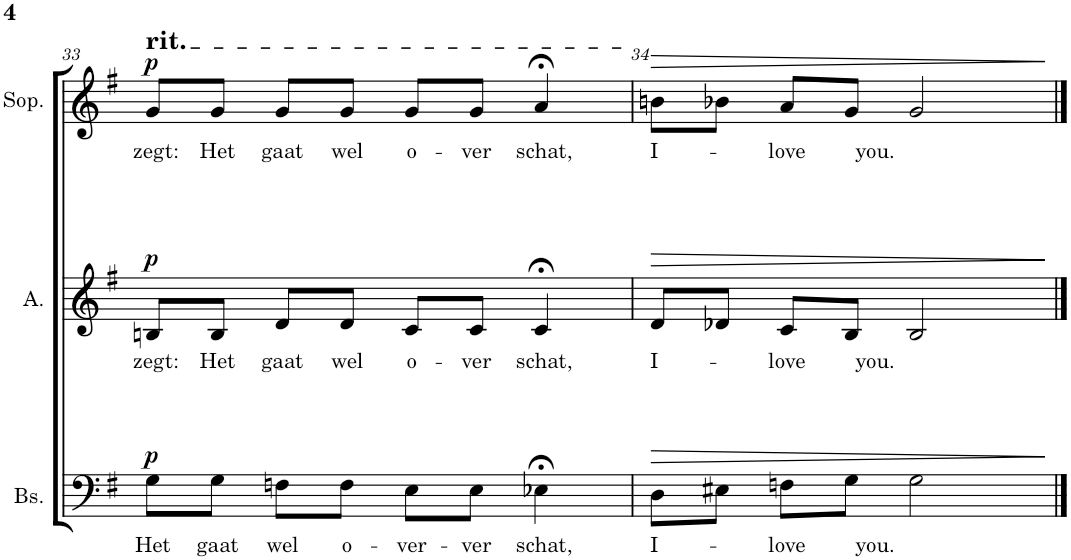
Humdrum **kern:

**kern	**text	**dynam	**kern	**text	**dynam	**kern	**text	**dynam
*part3	*part3	*part3	*part2	*part2	*part2	*part1	*part1	*part1
*staff3	*staff3	*staff3	*staff2	*staff2	*staff2	*staff1	*staff1	*staff1
*I"Bas	*	*	*I"Alt	*	*	*I"Sopraan	*	*
*I'Bs.	*	*	*I'A.	*	*	*I'Sop.	*	*
!!LO:PB:g=z
*clefF4	*	*	*clefG2	*	*	*clefG2	*	*
*k[f#]	*	*	*k[f#]	*	*	*k[f#]	*	*
*M4/4	*	*	*M4/4	*	*	*M4/4	*	*
=33	=33	=33	=33	=33	=33	=33	=33	=33
!	!	!	!	!	!	!LO:TX:a:t=rit.	!	!
!	!LO:LY:b	!LO:DY:a	!	!LO:LY:b	!LO:DY:a	!	!LO:LY:b	!LO:DY:a
8G\L	Het	p	8Bn/L	zegt:	p	8g/L	zegt:	p
!	!LO:LY:b	!	!	!LO:LY:b	!	!	!LO:LY:b	!
8G\J	gaat	.	8B/J	Het	.	8g/J	Het	.
!	!LO:LY:b	!	!	!LO:LY:b	!	!	!LO:LY:b	!
8Fn\L	wel	.	8d/L	gaat	.	8g/L	gaat	.
!	!LO:LY:b	!	!	!LO:LY:b	!	!	!LO:LY:b	!
8F\J	o-	.	8d/J	wel	.	8g/J	wel	.
!	!LO:LY:b	!	!	!LO:LY:b	!	!	!LO:LY:b	!
8E\L	-ver-	.	8c/L	o-	.	8g/L	o-	.
!	!LO:LY:b	!	!	!LO:LY:b	!	!	!LO:LY:b	!
8E\J	-ver	.	8c/J	-ver	.	8g/J	-ver	.
!	!LO:LY:b	!	!	!LO:LY:b	!	!	!LO:LY:b	!
4E-X;<\	schat,	.	4c;</	schat,	.	4a;</	schat,	.
=34	=34	=34	=34	=34	=34	=34	=34	=34
!	!LO:LY:b	!LO:HP:b	!	!LO:LY:b	!LO:HP:b	!	!LO:LY:b	!LO:HP:b
8D\L	I-	>	8d/L	I-	>	8bn\L	I-	>
8E#X\J	.	.	8d-X/J	.	.	8b-X\J	.	.
!	!LO:LY:b	!	!	!LO:LY:b	!	!	!LO:LY:b	!
8Fn\L	-love	.	8c/L	-love	.	8a/L	-love	.
!	!LO:LY:b	!	!	!LO:LY:b	!	!	!LO:LY:b	!
8G\J	you.	.	8B/J	you.	.	8g/J	you.	.
2G\	.	.	2B/	.	.	2g/	.	.
.	.	]	.	.	]	.	.	]
==	==	==	==	==	==	==	==	==
*-	*-	*-	*-	*-	*-	*-	*-	*-
